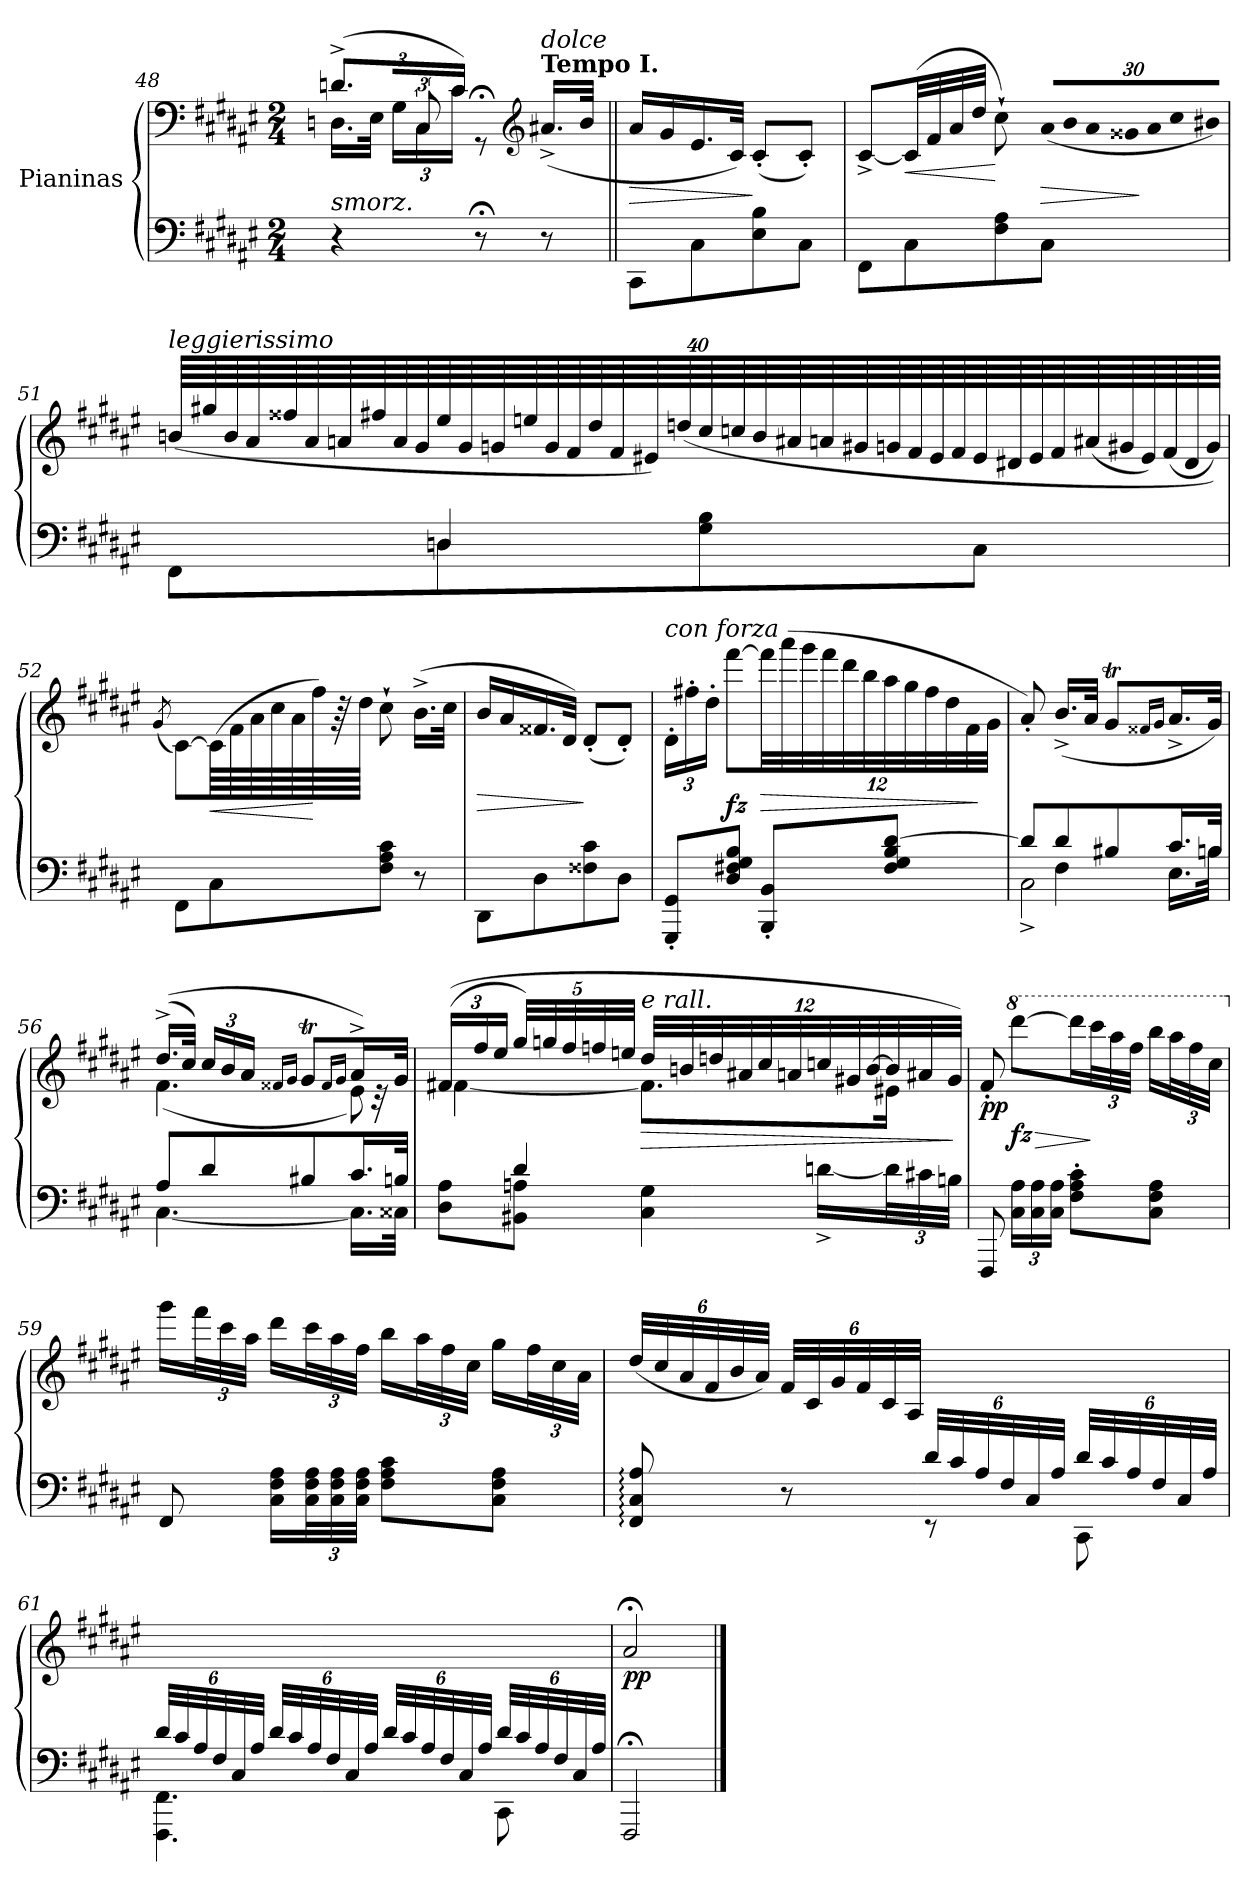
**kern	**kern	**dynam
*part1	*part1	*part1
*staff2	*staff1	*staff1/2
*I"Pianinas	*	*
*clefF4	*clefF4	*
*k[f#c#g#d#a#e#]	*k[f#c#g#d#a#e#]	*
*M2/4	*M2/4	*
*MM55	*MM55	*
=48	=48	=48
*	*^	*
*	*	*^	*
!LO:TX:a:i:t=smorz.	!	!	!	!
4r	(12.dn^/L	16.Dn\LL	8D/Jyy	.
.	.	32E#\JJk	.	.
*	*	*Xbrackettup	*brackettup	*
*	*MM50	*	*	*
.	24rAyy	24G#\LL	24ryy	.
.	24rAyy	24C#\	12C#/	.
.	24c#/Jk)	24c#\JJ	.	.
8r;<	8r;<GG	4ryy	4ryy	.
*	*clefG2	*	*	*
*	*MM34	*	*	*
!	!LO:TX:a:B:t=Tempo I.	!	!	!
!	!LO:TX:a:i:t=dolce	!	!	!
8r	(16.a#X^/LL	.	.	.
.	32b/JJk	.	.	.
*	*v	*v	*v	*
!!LO:LB:g=z
=49||	=49||	=49||
!	!	!LO:HP:b
8CC#\L	16a#/LL	>
.	16g#/	.
8C#\	16.e#/	.
.	32c#/JJk)	.
8E#\ 8B\	(8c#'/L	]
8C#\J	8c#'/J)	.
=50	=50	=50
8FF#\L	[8c#^/L	.
!	!	!LO:HP:b
8C#\	(32c#/LL]	<
.	32f#/	.
.	32a#/	.
.	32dd#/JJJ	.
8F#\ 8A#\	8cc#`\)	[
*	*Xbrackettup	*
!	!LO:N:vis=32	!LO:HP:b
8C#\J	(960%17a#/LLL	>
!	!LO:N:vis=32	!
.	960%17b/	.
!	!LO:N:vis=32	!
.	960%17a#/	.
!	!LO:N:vis=32	!
.	960%17g##X/	.
!	!LO:N:vis=32	!
.	960%17a#/	]
!	!LO:N:vis=32	!
.	960%17cc#/	.
!	!LO:N:vis=32	!
.	960%17b#X/JJJ)	.
.	960ryy	.
!!LO:LB:g=z
=51	=51	=51
*^	*	*
!	!	!LO:TX:a:i:t=leggierissimo	!
8FF#\L	8ryy	(80bn/LL	.
.	.	80gg#X/	.
.	.	80b/	.
.	.	80a#/	.
.	.	80ff##X/	.
.	.	80a#/	.
.	.	80an/	.
.	.	80ff#X/	.
.	.	80a/	.
.	.	80g#/	.
8Dn\	4D/	80ee#/	.
.	.	80g#/	.
.	.	80gn/	.
.	.	80een/	.
.	.	80g/	.
.	.	80f#/	.
.	.	80dd#/	.
.	.	80f#/	.
.	.	80e#X/)	.
.	.	(80ddn/	.
8G#\ 8B\	.	80cc#/	.
.	.	80ccn/	.
.	.	80b/	.
.	.	80a#X/	.
.	.	80an/	.
.	.	80g#X/	.
.	.	80gn/	.
.	.	80f#/	.
.	.	80e#/	.
.	.	80f#/	.
8C#\J	8ryy	80e#/	.
.	.	80d#X/	.
.	.	80e#/	.
.	.	80f#/	.
.	.	(80a#X/	.
.	.	80g#X/	.
.	.	80e#/)	.
.	.	(80f#/	.
.	.	80d#/	.
.	.	80g#/JJ))	.
*v	*v	*	*
!!LO:PB:g=z
=52	=52	=52
.	(8qg#/	.
8FF#\L	[8c#\L)	.
!	!	!LO:HP:b
8C#\	(64c#\LLL]	<
.	64f#\	.
.	64a#\	.
.	64cc#\	.
.	64a#\	.
.	64ff#\)	[
.	64r	.
.	64dd#\JJJJ	.
8F#\ 8A#\ 8c#\J	8cc#`\	.
8r	(16.b^\LL	.
.	32cc#\JJk	.
=53	=53	=53
!	!	!LO:HP:b
8DD#\L	16b/LL	>
.	16a#/	.
8D#\	16.f##X/	.
.	32d#/JJk)	.
8F##X\ 8c#\	(8d#'/L	]
8D#\J	8d#'/J)	.
=54	=54	=54
!	!LO:TX:a:i:t=con forza	!
8GGG#/' 8GG#/'L	24d#'\LL	.
.	24ff#X'\	.
.	24dd#'\JJ	.
!	!	!LO:DY:a=2
8D#/ 8F#X/ 8G#/ 8B/J	[8fff#\L	fz
!	!	!LO:HP:b
8BBB/' 8BB/'L	48fff#\LL]	>
.	(48aaa#\	.
.	48ggg#\	.
.	48fff#\	.
.	48ddd#\	.
.	48bb\	.
8F#/ 8G#/ 8B/ [8d#/J	48aa#\	.
.	48gg#\	.
.	48ff#\	.
.	48dd#\	.
.	48f#\	.
.	48g#\JJJ	]
!!LO:LB:g=z
=55	=55	=55
*^	*	*
*	*^	*	*
8d#/L]	2C#^\	8ryy	8a#'/)	.
8d#/	.	4F#\	(16.b^/LL	.
.	.	.	32a#/JJk	.
8B#X/	.	.	8g#T/L	.
.	.	.	16qf##X/LL	.
.	.	.	16qg#/JJ	.
16.c#/L	.	16.E#\LL	16.a#^/L	.
32Bn/JJk	.	32B\JJk	32g#/JJk)	.
*	*v	*v	*	*
=56	=56	=56	=56
*	*	*^	*
8A#/L	[4.C#\	((16.dd#^/LL	(4.f#\	.
.	.	32cc#/JJk)	.	.
8d#/	.	24cc#/LL	.	.
.	.	24b/	.	.
.	.	24a#/JJ	.	.
.	.	16qf##X/LL	.	.
.	.	16qg#/JJ	.	.
8B#X/	.	8g#T/L	.	.
.	.	16qf##/LL	.	.
.	.	16qg#/JJ	.	.
16.c#/L	16.C#\LL]	16a#^/L)	8e#\)	.
.	.	32rc	.	.
32Bn/JJk	32C##X\JJk	32g#/JJk	.	.
!!LO:LB:g=z	!!
=57	=57	=57	=57	=57
*	*	*MM32	*	*
8D#\ 8A#\L	8ryy	((24f#X/LL	[4f#\	.
.	.	24ff#/	.	.
.	.	24ee#/JJ	.	.
*	*	*MM21	*	*
8BB#X\ 8An\J	4d#/	40gg#/LLL)	.	.
.	.	40ggn/	.	.
.	.	40ff#/	.	.
.	.	40ffn/	.	.
.	.	40een/JJJ	.	.
*	*	*MM19	*	*
!	!	!LO:TX:a:i:t=e rall.	!	!
!	!	!	!	!LO:HP:b
4C#\ 4G#\	.	48dd#/LLL	8.f#\L]	>
.	.	48bn/	.	.
.	.	48ddn/	.	.
.	.	48a#X/	.	.
.	.	48cc#/	.	.
.	.	48an/	.	.
*	*	*MM17	*	*
.	[16dn^\LL	48ccn/	.	.
.	.	48g#X/	.	.
.	.	[48b/	.	.
*	*Xbrackettup	*	*	*
*	*	*MM15	*	*
.	48d\L]	48b/]	16e#X\Jk	.
.	48c#X\	48a#X/	.	.
.	48Bn\JJJ	48g#/JJJ)	.	.
*v	*v	*	*	*
*	*v	*v	*
.	.	]
!!LO:LB:g=z
=58	=58	=58
*	*MM34	*
!	!	!LO:DY:b
8FFF#/	8f#'/	pp
*	*8va	*
!	!	!LO:HP:b
!	!	!LO:DY:n=1:b
24C#\ 24A#\LL	[8dddd#\L	> fz
24C#\ 24A#\	.	.
24C#\ 24A#\JJ	.	.
8F#\' 8A#\' 8c#\'L	16dddd#\L]	.
.	48cccc#\L	]
.	48aaa#\	.
.	48fff#\JJJ	.
8C#\ 8F#\ 8A#\J	16bbb\LL	.
.	48aaa#\L	.
.	48fff#\	.
.	48ccc#\JJJ	.
=59	=59	=59
*	*X8va	*
8FF#/	16ggg#\LL	.
.	48fff#\L	.
.	48ccc#\	.
.	48aa#\JJJ	.
16C#\ 16F#\ 16A#\LL	16ddd#\LL	.
48C#\ 48F#\ 48A#\L	48ccc#\L	.
48C#\ 48F#\ 48A#\	48aa#\	.
48C#\ 48F#\ 48A#\JJJ	48ff#\JJJ	.
8F#\ 8A#\ 8c#\L	16bb\LL	.
.	48aa#\L	.
.	48ff#\	.
.	48cc#\JJJ	.
8C#\ 8F#\ 8A#\J	16gg#\LL	.
.	48ff#\L	.
.	48cc#\	.
.	48a#\JJJ	.
!!LO:LB:g=z
=60	=60	=60
*^	*	*
4ryy	8FF#/: 8C#/: 8A#/:	((>48dd#/LLL	.
.	.	48cc#/	.
.	.	48a#/	.
.	.	48f#/	.
.	.	48b/	.
.	.	48a#/JJJ)	.
*	*	*MM31	*
.	8r	48f#/LLL	.
.	.	48c#/	.
.	.	48g#/	.
.	.	48f#/	.
.	.	48c#/	.
.	.	48A#/JJJ	.
*	*	*MM27	*
48d#/LLL	8r	8ryy	.
48c#/	.	.	.
48A#/	.	.	.
48F#/	.	.	.
48C#/	.	.	.
48A#/JJJ	.	.	.
*	*	*MM24	*
48d#/LLL	8CC#\	8ryy	.
48c#/	.	.	.
48A#/	.	.	.
48F#/	.	.	.
48C#/	.	.	.
48A#/JJJ	.	.	.
!!LO:PB:g=z
=61	=61	=61	=61
48d#/LLL	4.FFF#\ 4.FF#\	8ryy	.
48c#/	.	.	.
48A#/	.	.	.
48F#/	.	.	.
48C#/	.	.	.
48A#/JJJ	.	.	.
*	*	*MM22	*
48d#/LLL	.	8ryy	.
48c#/	.	.	.
48A#/	.	.	.
48F#/	.	.	.
48C#/	.	.	.
48A#/JJJ	.	.	.
*	*	*MM21	*
48d#/LLL	.	8ryy	.
48c#/	.	.	.
48A#/	.	.	.
48F#/	.	.	.
48C#/	.	.	.
48A#/JJJ	.	.	.
*	*	*MM20	*
48d#/LLL	8CC#\	8ryy	.
48c#/	.	.	.
48A#/	.	.	.
48F#/	.	.	.
48C#/	.	.	.
48A#/JJJ)	.	.	.
*v	*v	*	*
=62	=62	=62
!	!	!LO:DY:b
2FFF#;</	2a#;</	pp
==	==	==
*-	*-	*-
